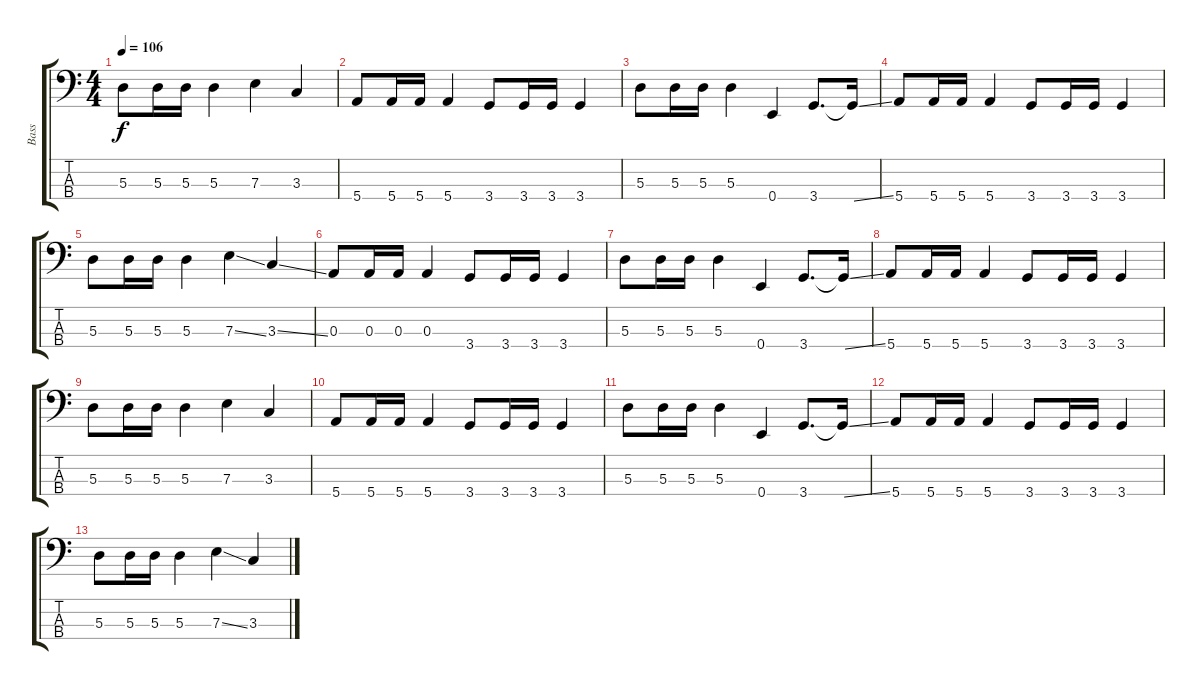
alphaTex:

\track ("Bass" "Bass") {instrument electricbassfinger}
\staff {score tabs}
\tuning (G2 D2 A1 E1) {hide}
\ts (4 4)
\tempo 106
\clef f4
\ks c
5.3.8{dy f} 5.3.16 5.3.16 5.3.4 7.3.4 3.3.4 |
5.4.8 5.4.16 5.4.16 5.4.4 3.4.8 3.4.16 3.4.16 3.4.4 |
5.3.8 5.3.16 5.3.16 5.3.4 0.4.4 3.4.8{d} 3.4{ss t}.16 |
5.4.8 5.4.16 5.4.16 5.4.4 3.4.8 3.4.16 3.4.16 3.4.4 |
5.3.8 5.3.16 5.3.16 5.3.4 7.3{ss}.4 3.3{ss}.4 |
0.3.8 0.3.16 0.3.16 0.3.4 3.4.8 3.4.16 3.4.16 3.4.4 |
5.3.8 5.3.16 5.3.16 5.3.4 0.4.4 3.4.8{d} 3.4{ss t}.16 |
5.4.8 5.4.16 5.4.16 5.4.4 3.4.8 3.4.16 3.4.16 3.4.4 |
5.3.8 5.3.16 5.3.16 5.3.4 7.3.4 3.3.4 |
5.4.8 5.4.16 5.4.16 5.4.4 3.4.8 3.4.16 3.4.16 3.4.4 |
5.3.8 5.3.16 5.3.16 5.3.4 0.4.4 3.4.8{d} 3.4{ss t}.16 |
5.4.8 5.4.16 5.4.16 5.4.4 3.4.8 3.4.16 3.4.16 3.4.4 |
5.3.8 5.3.16 5.3.16 5.3.4 7.3{ss}.4 3.3.4
